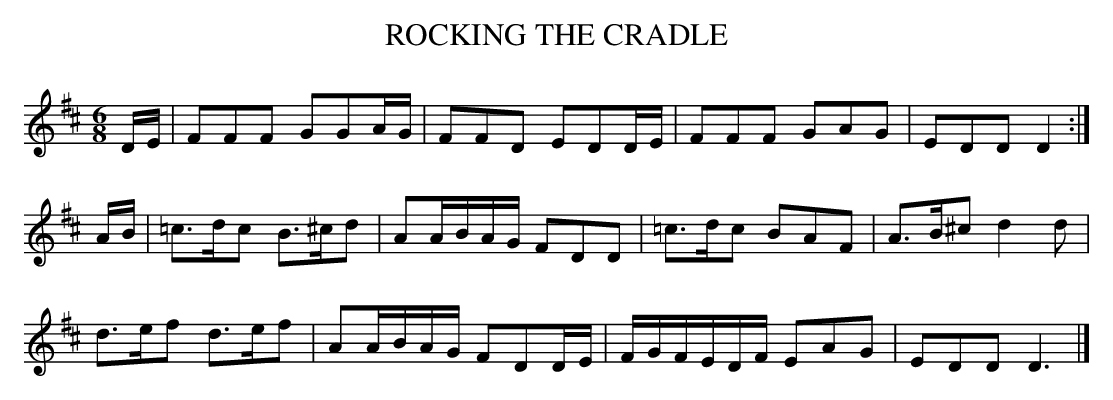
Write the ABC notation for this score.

X:1
T:ROCKING THE CRADLE
Y:"slow"
M:6/8
L:1/8
K:D
D/E/|FFF GGA/G/|FFD EDD/E/|FFF GAG|EDD D2:|
A/B/|=c>dc B>^cd|AA/B/A/G/ FDD|=c>dc BAF|A>B^c d2d|
d>ef d>ef|AA/B/A/G/ FDD/E/|F/G/F/E/D/F/ EAG|EDD D3|]
